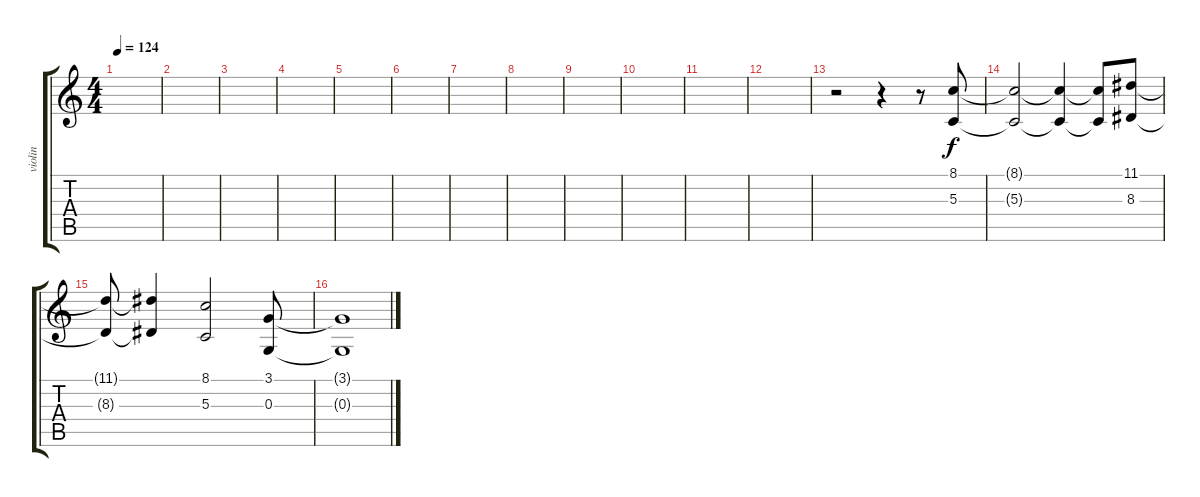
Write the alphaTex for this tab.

\track ("violin" "violin") {instrument violin}
\staff {score tabs}
\tuning (E4 B3 G3 D3 A2 E2) {hide}
\ts (4 4)
\tempo 124
\clef g2
\ks c
|
|
|
|
|
|
|
|
|
|
|
|
r.2 r.4 r.8 (8.1 5.3).8 |
(8.1{t} 5.3{t}).2 (8.1{t} 5.3{t}).4 (8.1{t} 5.3{t}).8 (11.1 8.3).8 |
(11.1{t} 8.3{t}).8 (11.1{t} 8.3{t}).4 (8.1 5.3).2 (3.1 0.3).8 |
(3.1{t} 0.3{t}).1
